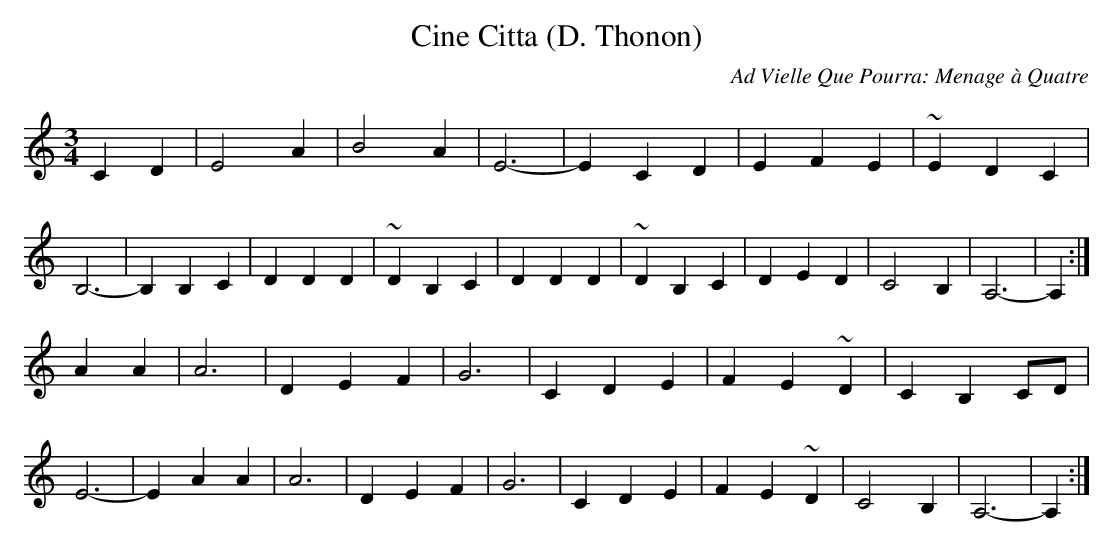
X:1
T:Cine Citta (D. Thonon)
C:Ad Vielle Que Pourra: Menage à Quatre
M:3/4
L:1/4
K:C
CD|E2A|B2A|E3-|ECD|EFE |~EDC|B,3-|B,B,C|\
DDD|~DB,C|DDD|~DB,C|DED|C2B,|A,3-|A,:|
AA|A3|DEF|G3|CDE|FE~D|CB,C/D/|E3-|EAA|\
A3|DEF|G3|CDE|FE~D|C2B,|A,3-|A,:|
